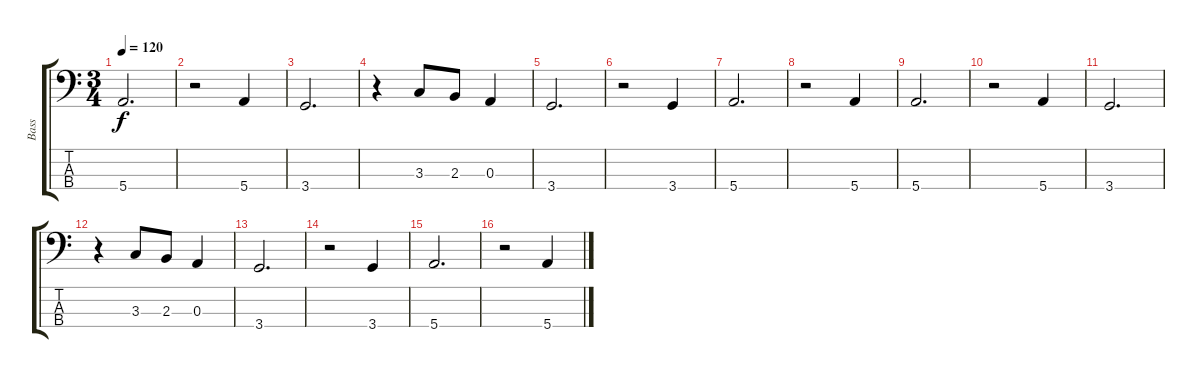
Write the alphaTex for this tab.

\track ("Bass" "Bass") {instrument electricbassfinger}
\staff {score tabs}
\tuning (G2 D2 A1 E1) {hide}
\ts (3 4)
\tempo 120
\clef f4
\ks c
5.4.2{d dy f} |
r.2 5.4.4 |
3.4.2{d} |
r.4 3.3.8 2.3.8 0.3.4 |
3.4.2{d} |
r.2 3.4.4 |
5.4.2{d} |
r.2 5.4.4 |
5.4.2{d} |
r.2 5.4.4 |
3.4.2{d} |
r.4 3.3.8 2.3.8 0.3.4 |
3.4.2{d} |
r.2 3.4.4 |
5.4.2{d} |
r.2 5.4.4
